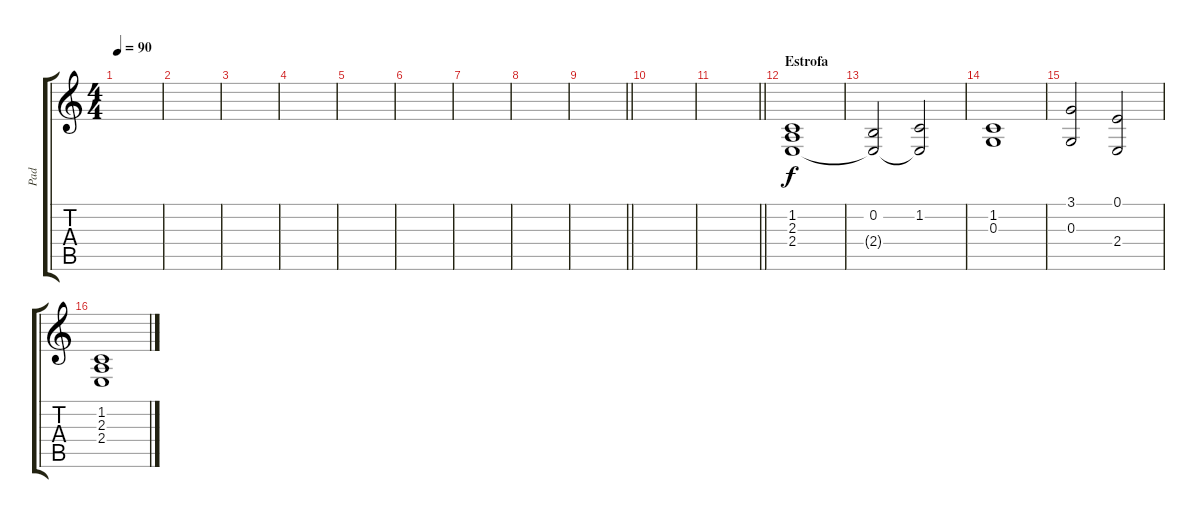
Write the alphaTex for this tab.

\track ("Pad" "Pad") {instrument pad2warm}
\staff {score tabs}
\tuning (E4 B3 G3 D3 A2 E2) {hide}
\ts (4 4)
\tempo 90
\clef g2
\ks c
|
|
|
|
|
|
|
|
\barLineRight lightlight
|
|
\barLineRight lightlight
|
\section ("" "Estrofa")
(1.2 2.3 2.4).1 |
(0.2 2.4{t}).2 (1.2 2.4{t}).2 |
(1.2 0.3).1 |
(3.1 0.3).2 (0.1 2.4).2 |
(1.2 2.3 2.4).1
